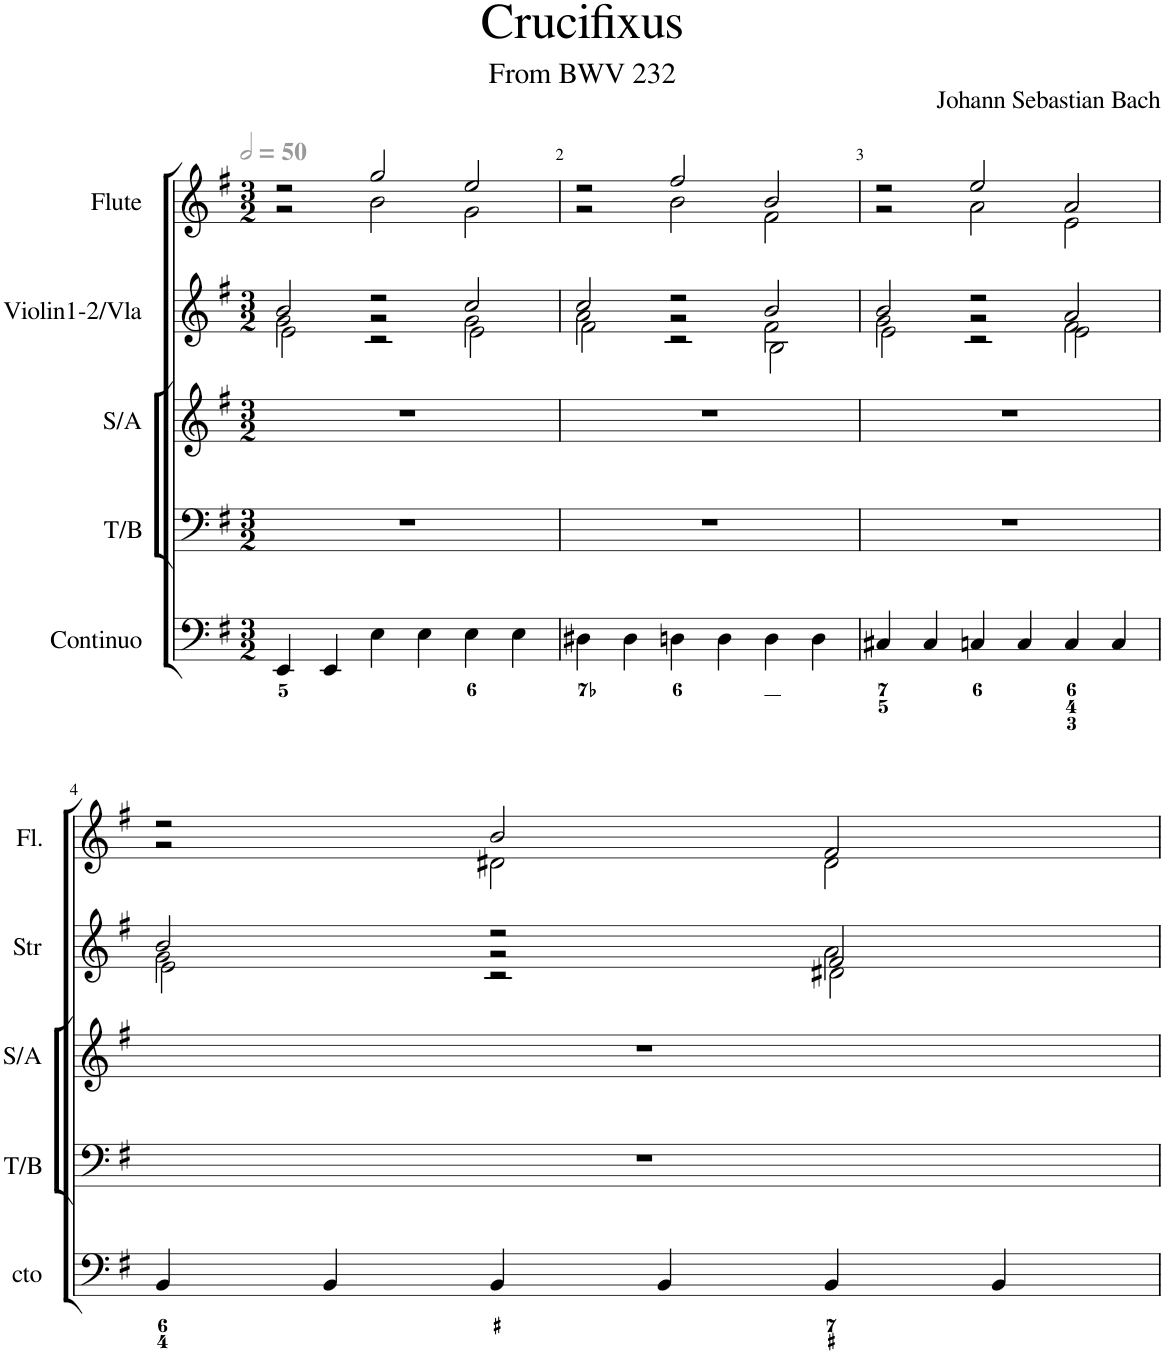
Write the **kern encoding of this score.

**kern	**kern	**kern	**kern	**kern
*part5	*part4	*part3	*part2	*part1
*staff5	*staff4	*staff3	*staff2	*staff1
*I"Continuo	*I"T/B	*I"S/A	*I"Violin1-2/Vla	*I"Flute
*I'cto	*I'T/B	*I'S/A	*	*I'Fl.
*clefF4	*clefF4	*clefG2	*clefG2	*clefG2
*k[f#]	*k[f#]	*k[f#]	*k[f#]	*k[f#]
*M3/2	*M3/2	*M3/2	*M3/2	*M3/2
*MM100	*MM100	*MM100	*MM100	*MM100
=1	=1	=1	=1	=1
*	*	*	*^	*^
*	*	*	*	*^	*	*
4EE/	1.r	1.r	2b/	2g\	2e\	2r	2r
4EE/	.	.	.	.	.	.	.
4E\	.	.	2r	2r	2r	2gg/	2b\
4E\	.	.	.	.	.	.	.
4E\	.	.	2cc/	2g\	2e\	2ee/	2g\
4E\	.	.	.	.	.	.	.
=2	=2	=2	=2	=2	=2	=2	=2
4D#X\	1.r	1.r	2cc/	2a\	2f#\	2r	2r
4D#\	.	.	.	.	.	.	.
4Dn\	.	.	2r	2r	2r	2ff#/	2b\
4D\	.	.	.	.	.	.	.
4D\	.	.	2b/	2f#\	2B\	2b/	2f#\
4D\	.	.	.	.	.	.	.
=3	=3	=3	=3	=3	=3	=3	=3
4C#X/	1.r	1.r	2b/	2g\	2e\	2r	2r
4C#/	.	.	.	.	.	.	.
4Cn/	.	.	2r	2r	2r	2ee/	2a\
4C/	.	.	.	.	.	.	.
4C/	.	.	2a/	2f#\	2e\	2a/	2e\
4C/	.	.	.	.	.	.	.
!!LO:LB:g=z	!!
=4	=4	=4	=4	=4	=4	=4	=4
4BB/	1.r	1.r	2b/	2g\	2e\	2r	2r
4BB/	.	.	.	.	.	.	.
4BB/	.	.	2r	2r	2r	2b/	2d#X\
4BB/	.	.	.	.	.	.	.
4BB/	.	.	2f#/	2a\	2d#X\	2f#/	2d#\
4BB/	.	.	.	.	.	.	.
*	*	*	*v	*v	*v	*	*
*	*	*	*	*v	*v
=	=	=	=	=
*-	*-	*-	*-	*-
